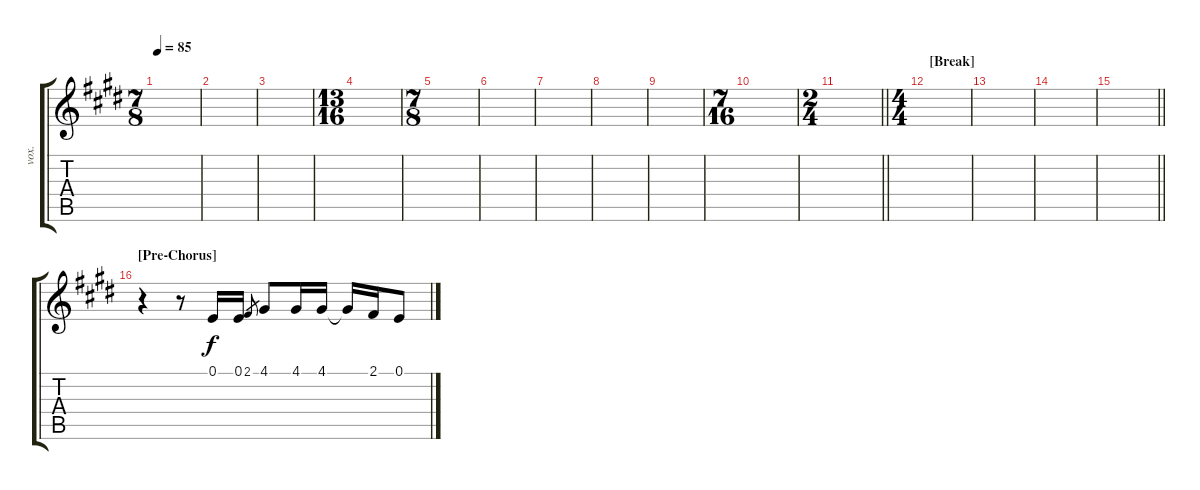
\track ("vox." "vox.") {instrument voiceoohs}
\staff {score tabs}
\tuning (E4 B3 G3 D3 A2 E2) {hide}
\ts (7 8)
\tempo 85
\clef g2
\ks e
|
|
|
\ts (13 16)
|
\ts (7 8)
|
|
|
|
|
\ts (7 16)
|
\ts (2 4)
\barLineRight lightlight
|
\ts (4 4)
\section ("" "[Break]")
|
|
|
\barLineRight lightlight
|
\section ("" "[Pre-Chorus]")
r.4 r.8 0.1.16 0.1.16 2.1.8{gr} 4.1.8 4.1.16 4.1.16 4.1{t}.16 2.1.16 0.1.8
